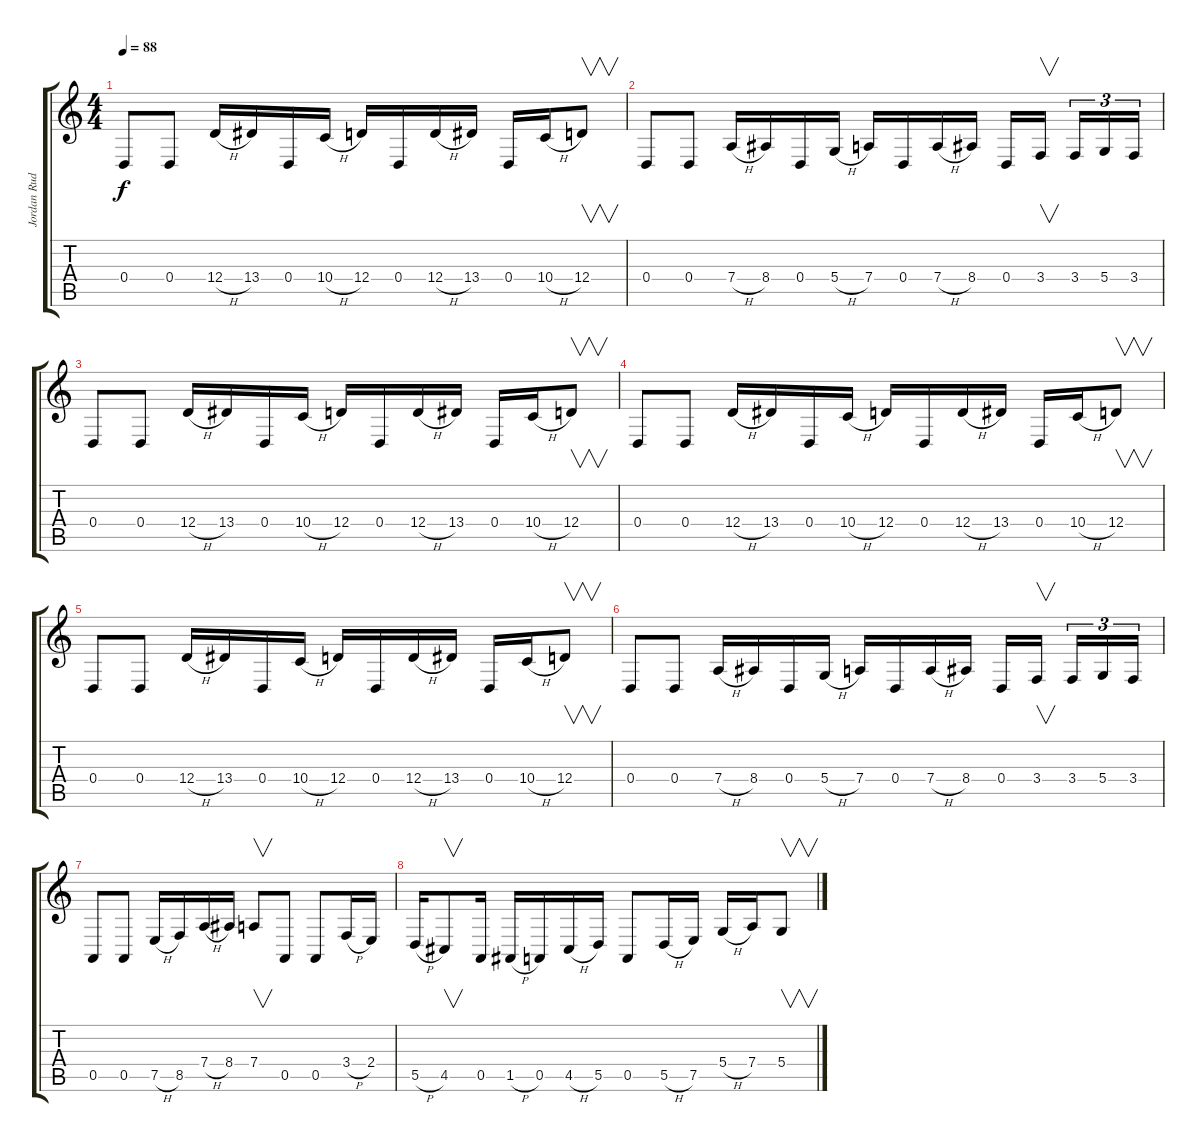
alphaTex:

\track ("Jordan Rudess - Keyboard" "Jordan Rud") {instrument sitar}
\staff {score tabs}
\tuning (E4 B3 G3 D3 A2 E2) {hide}
\ts (4 4)
\tempo 88
\clef g2
\ks c
0.4.8{dy f} 0.4.8 12.4{h}.16 13.4.16 0.4.16 10.4{h}.16 12.4.16 0.4.16 12.4{h}.16 13.4.16 0.4.16 10.4{h}.16 12.4.8{v} |
0.4.8 0.4.8 7.4{h}.16 8.4.16 0.4.16 5.4{h}.16 7.4.16 0.4.16 7.4{h}.16 8.4.16 0.4.16 3.4.16{v} 3.4.16{tu (3 2)} 5.4.16{tu (3 2)} 3.4.16{tu (3 2)} |
0.4.8 0.4.8 12.4{h}.16 13.4.16 0.4.16 10.4{h}.16 12.4.16 0.4.16 12.4{h}.16 13.4.16 0.4.16 10.4{h}.16 12.4.8{v} |
0.4.8 0.4.8 12.4{h}.16 13.4.16 0.4.16 10.4{h}.16 12.4.16 0.4.16 12.4{h}.16 13.4.16 0.4.16 10.4{h}.16 12.4.8{v} |
0.4.8 0.4.8 12.4{h}.16 13.4.16 0.4.16 10.4{h}.16 12.4.16 0.4.16 12.4{h}.16 13.4.16 0.4.16 10.4{h}.16 12.4.8{v} |
0.4.8 0.4.8 7.4{h}.16 8.4.16 0.4.16 5.4{h}.16 7.4.16 0.4.16 7.4{h}.16 8.4.16 0.4.16 3.4.16{v} 3.4.16{tu (3 2)} 5.4.16{tu (3 2)} 3.4.16{tu (3 2)} |
0.5.8 0.5.8 7.5{h}.16 8.5.16 7.4{h}.16 8.4.16 7.4.8{v} 0.5.8 0.5.8 3.4{h}.16 2.4.16 |
5.5{h}.16 4.5.8{v} 0.5.16 1.5{h}.16 0.5.16 4.5{h}.16 5.5.16 0.5.8 5.5{h}.16 7.5.16 5.4{h}.16 7.4.16 5.4.8{v}
